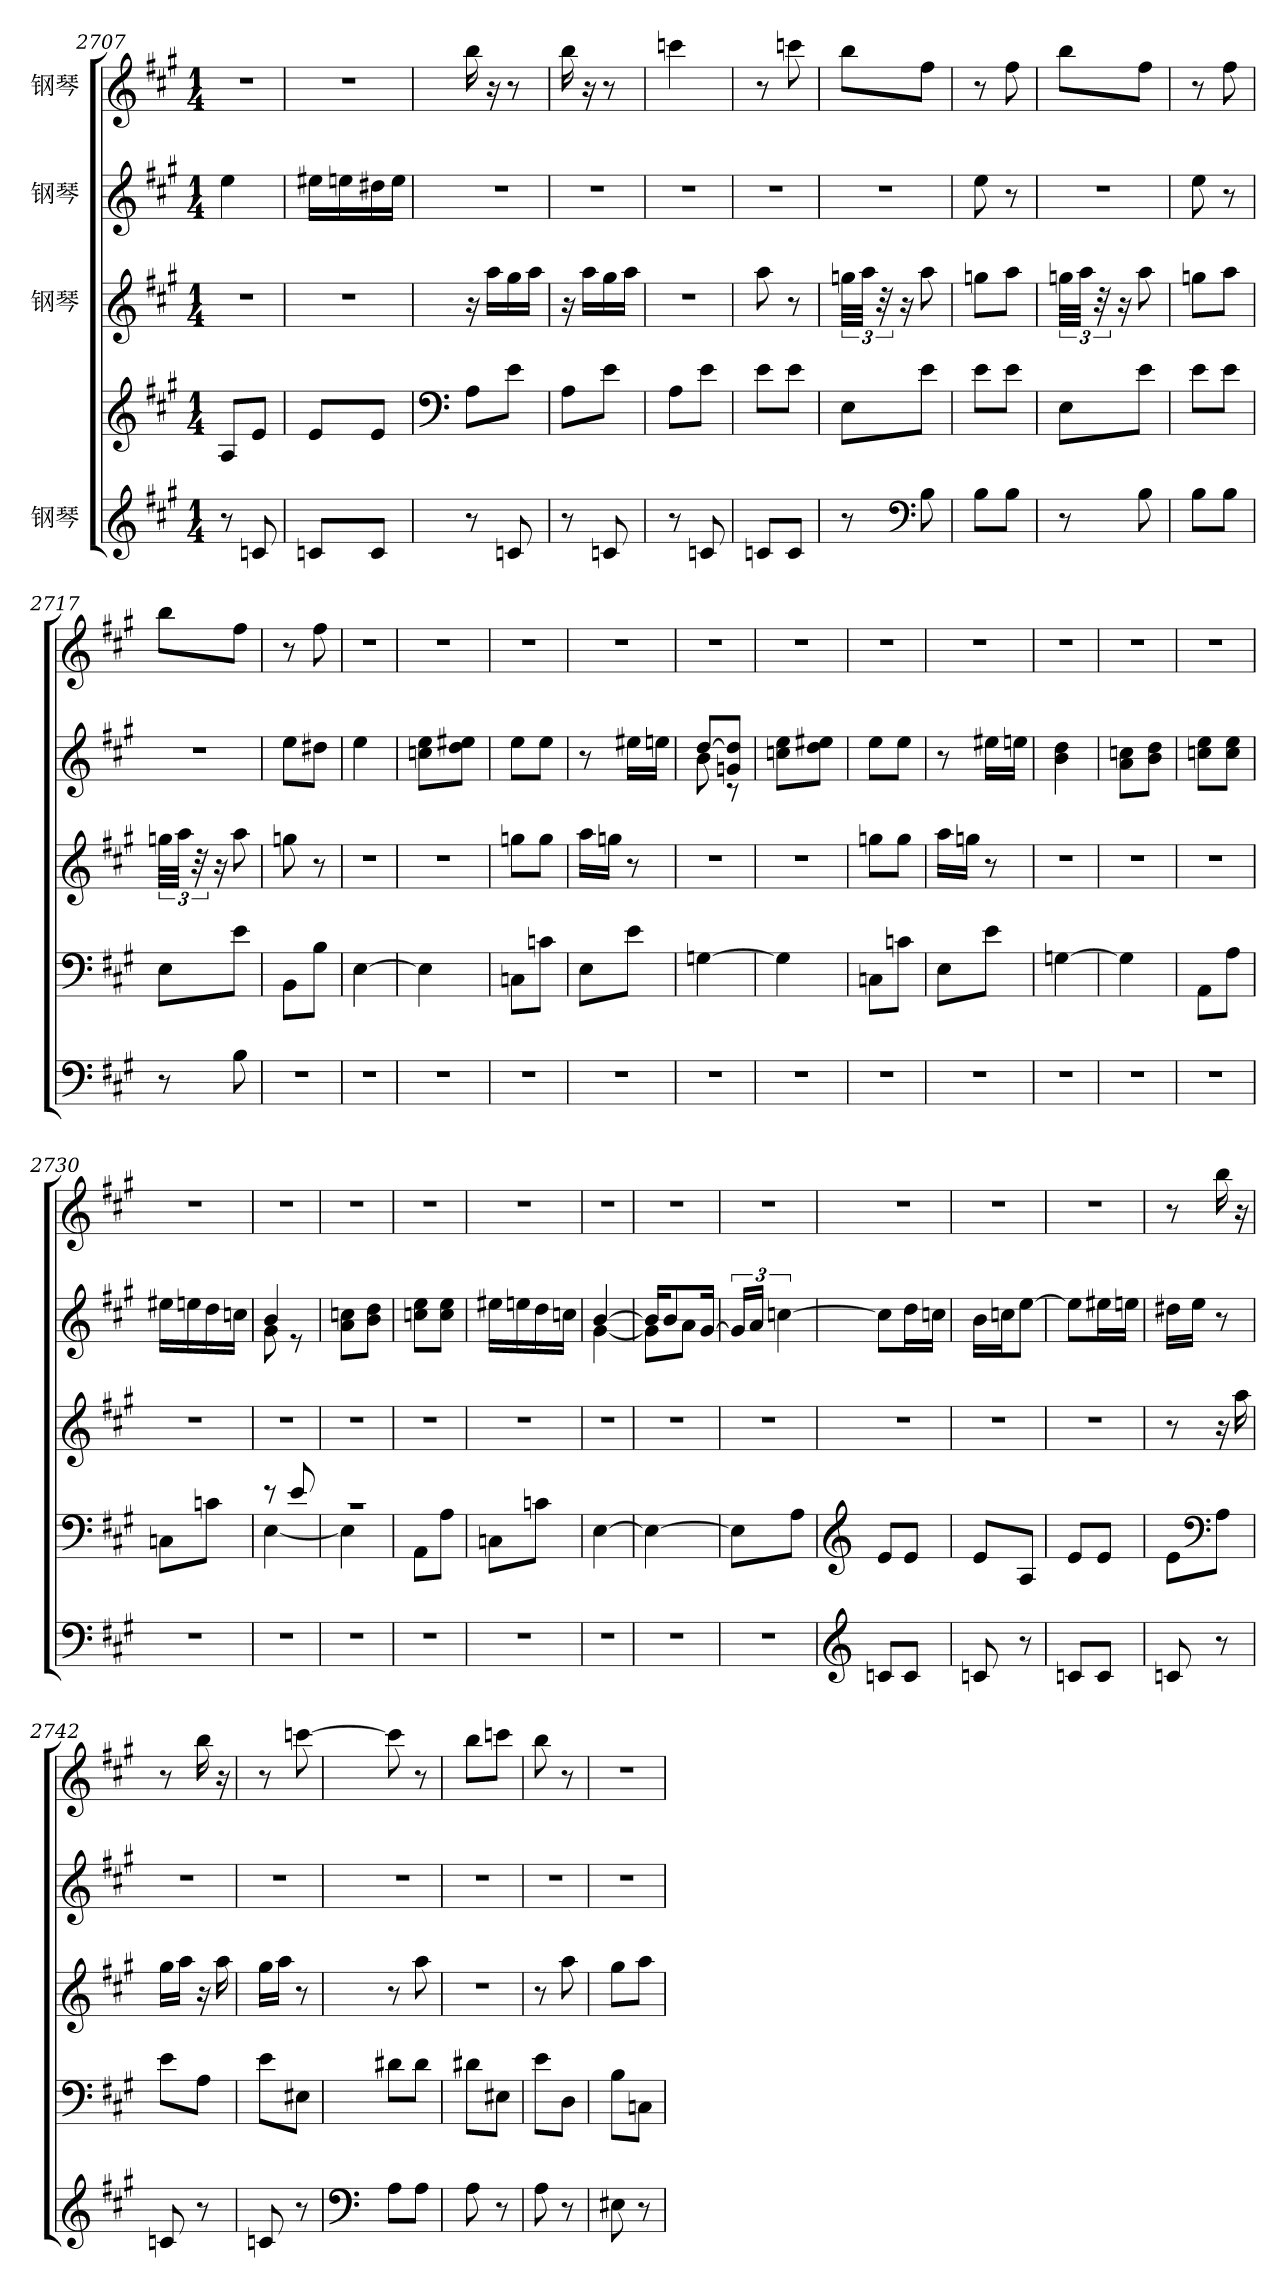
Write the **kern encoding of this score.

**kern	**kern	**kern	**kern	**kern
*part4	*part4	*part3	*part2	*part1
*staff5	*staff4	*staff3	*staff2	*staff1
*I"钢琴	*	*I"钢琴	*I"钢琴	*I"钢琴
*clefG2	*clefG2	*clefG2	*clefG2	*clefG2
*k[f#c#g#]	*k[f#c#g#]	*k[f#c#g#]	*k[f#c#g#]	*k[f#c#g#]
*M1/4	*M1/4	*M1/4	*M1/4	*M1/4
=2707	=2707	=2707	=2707	=2707
8r	8A/L	4r	4ee\	4r
8cn/	8e/J	.	.	.
=2708	=2708	=2708	=2708	=2708
8cn/L	8e/L	4r	16ee#X\LL	4r
.	.	.	16een\	.
8c/J	8e/J	.	16dd#X\	.
.	.	.	16ee\JJ	.
=2709	=2709	=2709	=2709	=2709
*	*clefF4	*	*	*
8r	8A\L	16r	4r	16bb\
.	.	16aa\LL	.	16r
8cn/	8e\J	16gg#\	.	8r
.	.	16aa\JJ	.	.
=2710	=2710	=2710	=2710	=2710
8r	8A\L	16r	4r	16bb\
.	.	16aa\LL	.	16r
8cn/	8e\J	16gg#\	.	8r
.	.	16aa\JJ	.	.
=2711	=2711	=2711	=2711	=2711
8r	8A\L	4r	4r	4cccn\
8cn/	8e\J	.	.	.
=2712	=2712	=2712	=2712	=2712
8cn/L	8e\L	8aa\	4r	8r
8c/J	8e\J	8r	.	8cccn\
!!LO:LB:g=z
=2713	=2713	=2713	=2713	=2713
8r	8E\L	48ggn\LLL	4r	8bb\L
.	.	48aa\JJJ	.	.
.	.	48r	.	.
.	.	16r	.	.
*clefF4	*	*	*	*
8B\	8e\J	8aa\	.	8ff#\J
=2714	=2714	=2714	=2714	=2714
8B\L	8e\L	8ggn\L	8ee\	8r
8B\J	8e\J	8aa\J	8r	8ff#\
=2715	=2715	=2715	=2715	=2715
8r	8E\L	48ggn\LLL	4r	8bb\L
.	.	48aa\JJJ	.	.
.	.	48r	.	.
.	.	16r	.	.
8B\	8e\J	8aa\	.	8ff#\J
=2716	=2716	=2716	=2716	=2716
8B\L	8e\L	8ggn\L	8ee\	8r
8B\J	8e\J	8aa\J	8r	8ff#\
=2717	=2717	=2717	=2717	=2717
8r	8E\L	48ggn\LLL	4r	8bb\L
.	.	48aa\JJJ	.	.
.	.	48r	.	.
.	.	16r	.	.
8B\	8e\J	8aa\	.	8ff#\J
=2718	=2718	=2718	=2718	=2718
4r	8BB\L	8ggn\	8ee\L	8r
.	8B\J	8r	8dd#X\J	8ff#\
=2719	=2719	=2719	=2719	=2719
4r	[4E\	4r	4ee\	4r
=2720	=2720	=2720	=2720	=2720
4r	4E\]	4r	8ccn\ 8ee\L	4r
.	.	.	8dd\ 8ee#X\J	.
!!LO:PB:g=z
=2721	=2721	=2721	=2721	=2721
4r	8Cn\L	8ggn\L	8ee\L	4r
.	8cn\J	8gg\J	8ee\J	.
=2722	=2722	=2722	=2722	=2722
4r	8E\L	16aa\LL	8r	4r
.	.	16ggn\JJ	.	.
.	8e\J	8r	16ee#X\LL	.
.	.	.	16een\JJ	.
=2723	=2723	=2723	=2723	=2723
*	*	*	*^	*
4r	[4Gn\	4r	[8dd/L	8b\	4r
.	.	.	8gn/ 8dd/]J	8r	.
*	*	*	*v	*v	*
=2724	=2724	=2724	=2724	=2724
4r	4G\]	4r	8ccn\ 8ee\L	4r
.	.	.	8dd\ 8ee#X\J	.
=2725	=2725	=2725	=2725	=2725
4r	8Cn\L	8ggn\L	8ee\L	4r
.	8cn\J	8gg\J	8ee\J	.
=2726	=2726	=2726	=2726	=2726
4r	8E\L	16aa\LL	8r	4r
.	.	16ggn\JJ	.	.
.	8e\J	8r	16ee#X\LL	.
.	.	.	16een\JJ	.
=2727	=2727	=2727	=2727	=2727
4r	[4Gn\	4r	4b\ 4dd\	4r
=2728	=2728	=2728	=2728	=2728
4r	4G\]	4r	8a\ 8ccn\L	4r
.	.	.	8b\ 8dd\J	.
=2729	=2729	=2729	=2729	=2729
4r	8AA\L	4r	8ccn\ 8ee\L	4r
.	8A\J	.	8cc\ 8ee\J	.
!!LO:LB:g=z
=2730	=2730	=2730	=2730	=2730
4r	8Cn\L	4r	16ee#X\LL	4r
.	.	.	16een\	.
.	8cn\J	.	16dd\	.
.	.	.	16ccn\JJ	.
=2731	=2731	=2731	=2731	=2731
*	*^	*	*^	*
4r	8r	[4E\	4r	4b/	8g#\	4r
.	8e/	.	.	.	8r	.
*	*	*	*	*v	*v	*
=2732	=2732	=2732	=2732	=2732	=2732
4r	4r	4E\]	4r	8a\ 8ccn\L	4r
.	.	.	.	8b\ 8dd\J	.
*	*v	*v	*	*	*
=2733	=2733	=2733	=2733	=2733
4r	8AA\L	4r	8ccn\ 8ee\L	4r
.	8A\J	.	8cc\ 8ee\J	.
=2734	=2734	=2734	=2734	=2734
4r	8Cn\L	4r	16ee#X\LL	4r
.	.	.	16een\	.
.	8cn\J	.	16dd\	.
.	.	.	16ccn\JJ	.
=2735	=2735	=2735	=2735	=2735
*	*	*	*^	*
4r	[4E\	4r	[4b/	[4g#\	4r
=2736	=2736	=2736	=2736	=2736	=2736
4r	4E\_	4r	16b/KL]	8g#\L]	4r
.	.	.	8b/	.	.
.	.	.	.	8a\J	.
.	.	.	[16g#/Jk	.	.
*	*	*	*v	*v	*
=2737	=2737	=2737	=2737	=2737
4r	8E\L]	4r	24g#/LL]	4r
.	.	.	24a/JJ	.
.	.	.	[6ccn\	.
.	8A\J	.	.	.
!!LO:PB:g=z
=2738	=2738	=2738	=2738	=2738
*clefG2	*clefG2	*	*	*
8cn/L	8e/L	4r	8cc\L]	4r
8c/J	8e/J	.	16dd\L	.
.	.	.	16ccn\JJ	.
=2739	=2739	=2739	=2739	=2739
8cn/	8e/L	4r	16b\LL	4r
.	.	.	16ccn\J	.
8r	8A/J	.	[8ee\J	.
=2740	=2740	=2740	=2740	=2740
8cn/L	8e/L	4r	8ee\L]	4r
8c/J	8e/J	.	16ee#X\L	.
.	.	.	16een\JJ	.
=2741	=2741	=2741	=2741	=2741
8cn/	8e\L	8r	16dd#X\LL	8r
.	.	.	16ee\JJ	.
*	*clefF4	*	*	*
8r	8A\J	16r	8r	16bb\
.	.	16aa\	.	16r
=2742	=2742	=2742	=2742	=2742
8cn/	8e\L	16gg#\LL	4r	8r
.	.	16aa\JJ	.	.
8r	8A\J	16r	.	16bb\
.	.	16aa\	.	16r
=2743	=2743	=2743	=2743	=2743
8cn/	8e\L	16gg#\LL	4r	8r
.	.	16aa\JJ	.	.
8r	8E#X\J	8r	.	[8cccn\
=2744	=2744	=2744	=2744	=2744
*clefF4	*	*	*	*
8A\L	8d#X\L	8r	4r	8ccc\]
8A\J	8d#\J	8aa\	.	8r
=2745	=2745	=2745	=2745	=2745
8A\	8d#X\L	4r	4r	8bb\L
8r	8E#X\J	.	.	8cccn\J
!!LO:LB:g=z
=2746	=2746	=2746	=2746	=2746
8A\	8e\L	8r	4r	8bb\
8r	8D\J	8aa\	.	8r
=2747	=2747	=2747	=2747	=2747
8E#X\	8B\L	8gg#\L	4r	4r
8r	8Cn\J	8aa\J	.	.
=	=	=	=	=
*-	*-	*-	*-	*-
